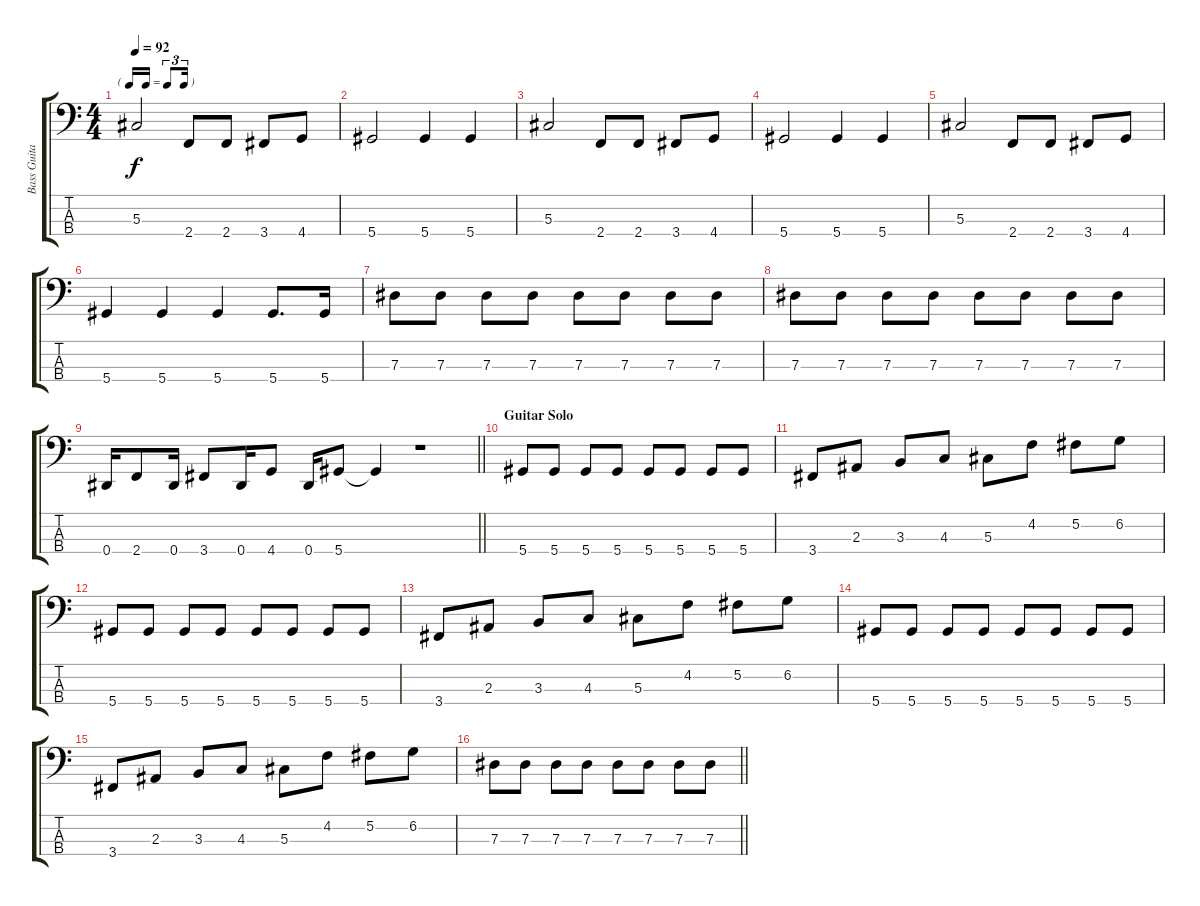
\track ("Bass Guitar" "Bass Guita") {instrument electricbasspick}
\staff {score tabs}
\tuning (Gb2 Db2 Ab1 Eb1) {hide}
\ts (4 4)
\tf triplet16th
\tempo 92
\clef f4
\ks c
5.3.2{dy f} 2.4.8 2.4.8 3.4.8 4.4.8 |
5.4.2 5.4.4 5.4.4 |
5.3.2 2.4.8 2.4.8 3.4.8 4.4.8 |
5.4.2 5.4.4 5.4.4 |
5.3.2 2.4.8 2.4.8 3.4.8 4.4.8 |
5.4.4 5.4.4 5.4.4 5.4.8{d} 5.4.16 |
7.3.8 7.3.8 7.3.8 7.3.8 7.3.8 7.3.8 7.3.8 7.3.8 |
7.3.8 7.3.8 7.3.8 7.3.8 7.3.8 7.3.8 7.3.8 7.3.8 |
\barLineRight lightlight
0.4.16 2.4.8 0.4.16 3.4.8 0.4.16 4.4.8 0.4.16 5.4.8 5.4{t}.4 r.1 |
\section ("" "Guitar Solo")
5.4.8 5.4.8 5.4.8 5.4.8 5.4.8 5.4.8 5.4.8 5.4.8 |
3.4.8 2.3.8 3.3.8 4.3.8 5.3.8 4.2.8 5.2.8 6.2.8 |
5.4.8 5.4.8 5.4.8 5.4.8 5.4.8 5.4.8 5.4.8 5.4.8 |
3.4.8 2.3.8 3.3.8 4.3.8 5.3.8 4.2.8 5.2.8 6.2.8 |
5.4.8 5.4.8 5.4.8 5.4.8 5.4.8 5.4.8 5.4.8 5.4.8 |
3.4.8 2.3.8 3.3.8 4.3.8 5.3.8 4.2.8 5.2.8 6.2.8 |
\barLineRight lightlight
7.3.8 7.3.8 7.3.8 7.3.8 7.3.8 7.3.8 7.3.8 7.3.8
